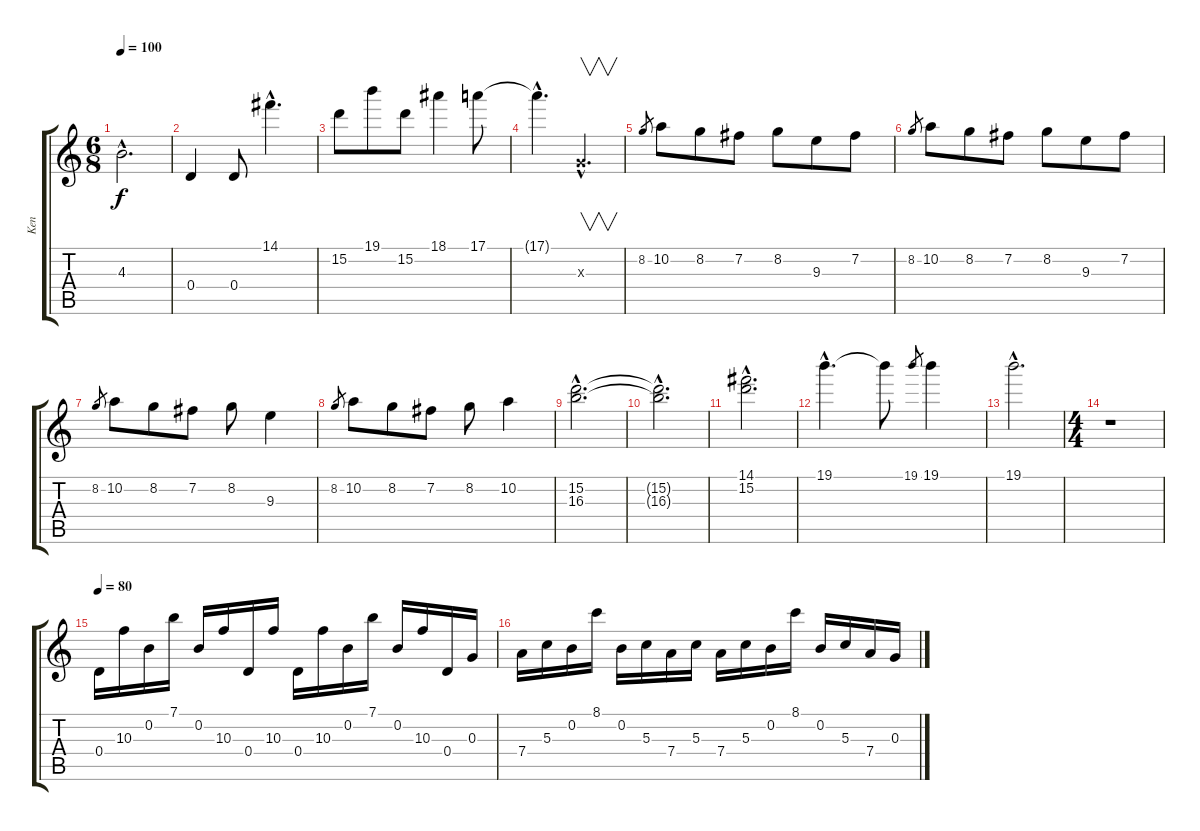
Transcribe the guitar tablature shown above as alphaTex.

\track ("Ken" "Ken") {instrument electricguitarclean}
\staff {score tabs}
\tuning (E4 B3 G3 D3 A2 E2) {hide}
\ts (6 8)
\tempo 100
\clef g2
\ks c
4.3{hac}.2{d dy f} |
0.4.4 0.4.8 14.1{hac}.4{d} |
15.2.8 19.1.8 15.2.8 18.1.4 17.1.8 |
17.1{hac t}.4{d} 0.3{hac x}.4{v d} |
8.2.8{gr} 10.2.8 8.2.8 7.2.8 8.2.8 9.3.8 7.2.8 |
8.2.8{gr} 10.2.8 8.2.8 7.2.8 8.2.8 9.3.8 7.2.8 |
8.2.8{gr} 10.2.8 8.2.8 7.2.8 8.2.8 9.3.4 |
8.2.8{gr} 10.2.8 8.2.8 7.2.8 8.2.8 10.2.4 |
(15.2{hac} 16.3{hac}).2{d} |
(15.2{hac t} 16.3{hac t}).2{d} |
(14.1{hac} 15.2{hac}).2{d} |
19.1{hac}.4{d} 19.1{t}.8 19.1.8{gr} 19.1.4 |
19.1{hac}.2{d} |
\ts (4 4)
r.1 |
\tempo 80
0.4.16{volume 8 instrument electricguitarclean} 10.3.16 0.2.16 7.1.16 0.2.16 10.3.16 0.4.16 10.3.16 0.4.16 10.3.16 0.2.16 7.1.16 0.2.16 10.3.16 0.4.16 0.3.16 |
7.4.16 5.3.16 0.2.16 8.1.16 0.2.16 5.3.16 7.4.16 5.3.16 7.4.16 5.3.16 0.2.16 8.1.16 0.2.16 5.3.16 7.4.16 0.3.16
